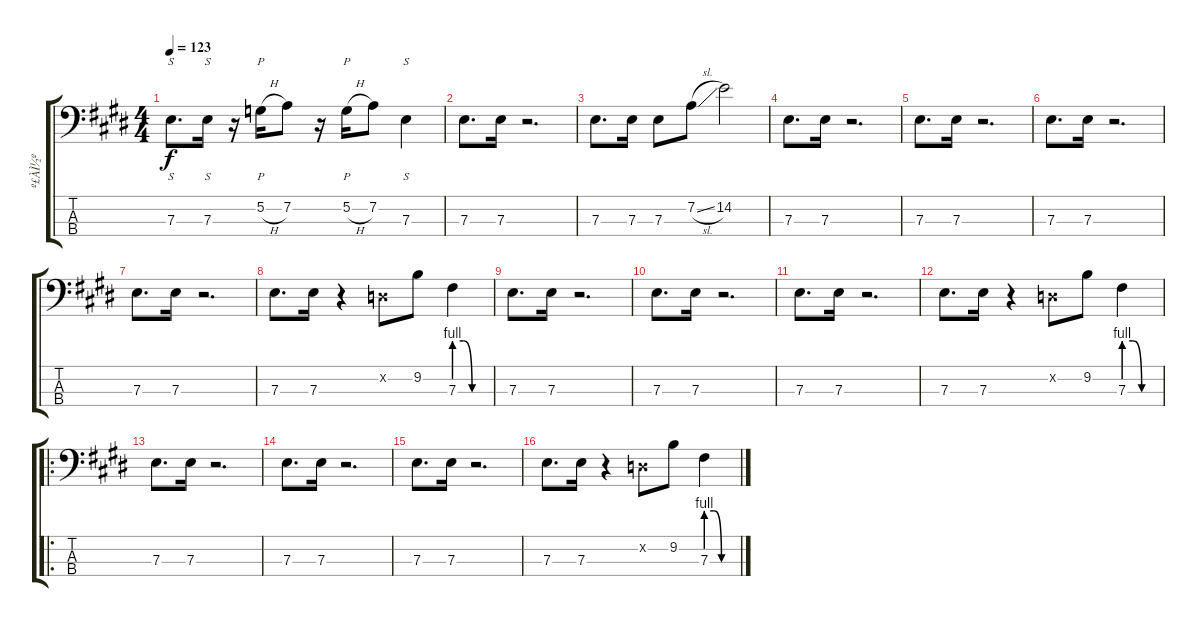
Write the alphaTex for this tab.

\track ("º£ÀÌ½º" "º£ÀÌ½º") {instrument slapbass1}
\staff {score tabs}
\tuning (G2 D2 A1 E1) {hide}
\ts (4 4)
\tempo 123
\clef f4
\ks e
7.3.8{s d dy f instrument slapbass1} 7.3.16{s} r.16 5.2{h}.16{p} 7.2.8 r.16 5.2{h}.16{p} 7.2.8 7.3.4{s} |
7.3.8{d} 7.3.16 r.2{d} |
7.3.8{d} 7.3.16 7.3.8 7.2{sl}.8 14.2.2 |
7.3.8{d} 7.3.16 r.2{d} |
7.3.8{d} 7.3.16 r.2{d} |
7.3.8{d} 7.3.16 r.2{d} |
7.3.8{d} 7.3.16 r.2{d} |
7.3.8{d} 7.3.16 r.4 0.2{x}.8 9.2.8 7.3{be (custom 0 4 15 4 30 0 60 0)}.4 |
7.3.8{d} 7.3.16 r.2{d} |
7.3.8{d} 7.3.16 r.2{d} |
7.3.8{d} 7.3.16 r.2{d} |
7.3.8{d} 7.3.16 r.4 0.2{x}.8 9.2.8 7.3{be (custom 0 4 15 4 30 0 60 0)}.4 |
\ro
7.3.8{d} 7.3.16 r.2{d} |
7.3.8{d} 7.3.16 r.2{d} |
7.3.8{d} 7.3.16 r.2{d} |
7.3.8{d} 7.3.16 r.4 0.2{x}.8 9.2.8 7.3{be (custom 0 4 15 4 30 0 60 0)}.4
